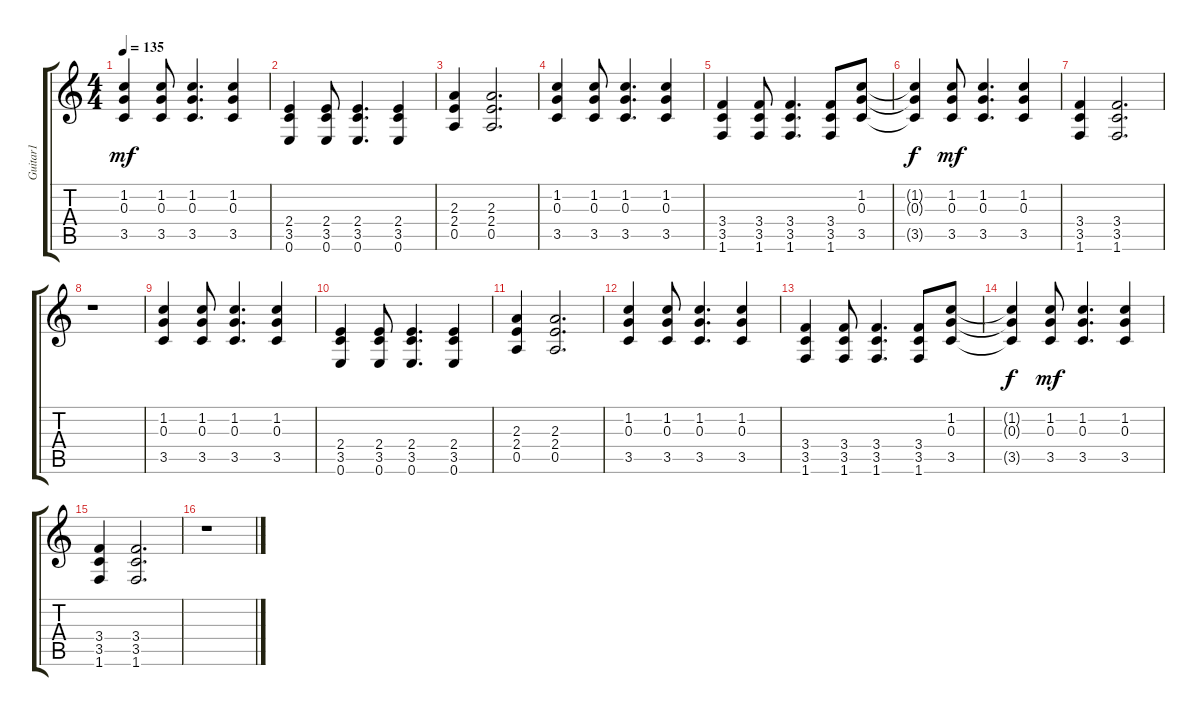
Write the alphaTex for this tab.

\track ("Guitar1" "Guitar1") {instrument acousticguitarsteel}
\staff {score tabs}
\tuning (E4 B3 G3 D3 A2 E2) {hide}
\ts (4 4)
\tempo 135
\clef g2
\ks c
(1.2 0.3 3.5).4{dy mf} (1.2 0.3 3.5).8 (1.2 0.3 3.5).4{d} (1.2 0.3 3.5).4 |
(2.4 3.5 0.6).4 (2.4 3.5 0.6).8 (2.4 3.5 0.6).4{d} (2.4 3.5 0.6).4 |
(2.3 2.4 0.5).4 (2.3 2.4 0.5).2{d} |
(1.2 0.3 3.5).4 (1.2 0.3 3.5).8 (1.2 0.3 3.5).4{d} (1.2 0.3 3.5).4 |
(3.4 3.5 1.6).4 (3.4 3.5 1.6).8 (3.4 3.5 1.6).4{d} (3.4 3.5 1.6).8 (1.2 0.3 3.5).8 |
(1.2{t} 0.3{t} 3.5{t}).4{dy f} (1.2 0.3 3.5).8{dy mf} (1.2 0.3 3.5).4{d} (1.2 0.3 3.5).4 |
(3.4 3.5 1.6).4 (3.4 3.5 1.6).2{d} |
r.1 |
(1.2 0.3 3.5).4 (1.2 0.3 3.5).8 (1.2 0.3 3.5).4{d} (1.2 0.3 3.5).4 |
(2.4 3.5 0.6).4 (2.4 3.5 0.6).8 (2.4 3.5 0.6).4{d} (2.4 3.5 0.6).4 |
(2.3 2.4 0.5).4 (2.3 2.4 0.5).2{d} |
(1.2 0.3 3.5).4 (1.2 0.3 3.5).8 (1.2 0.3 3.5).4{d} (1.2 0.3 3.5).4 |
(3.4 3.5 1.6).4 (3.4 3.5 1.6).8 (3.4 3.5 1.6).4{d} (3.4 3.5 1.6).8 (1.2 0.3 3.5).8 |
(1.2{t} 0.3{t} 3.5{t}).4{dy f} (1.2 0.3 3.5).8{dy mf} (1.2 0.3 3.5).4{d} (1.2 0.3 3.5).4 |
(3.4 3.5 1.6).4 (3.4 3.5 1.6).2{d} |
r.1
